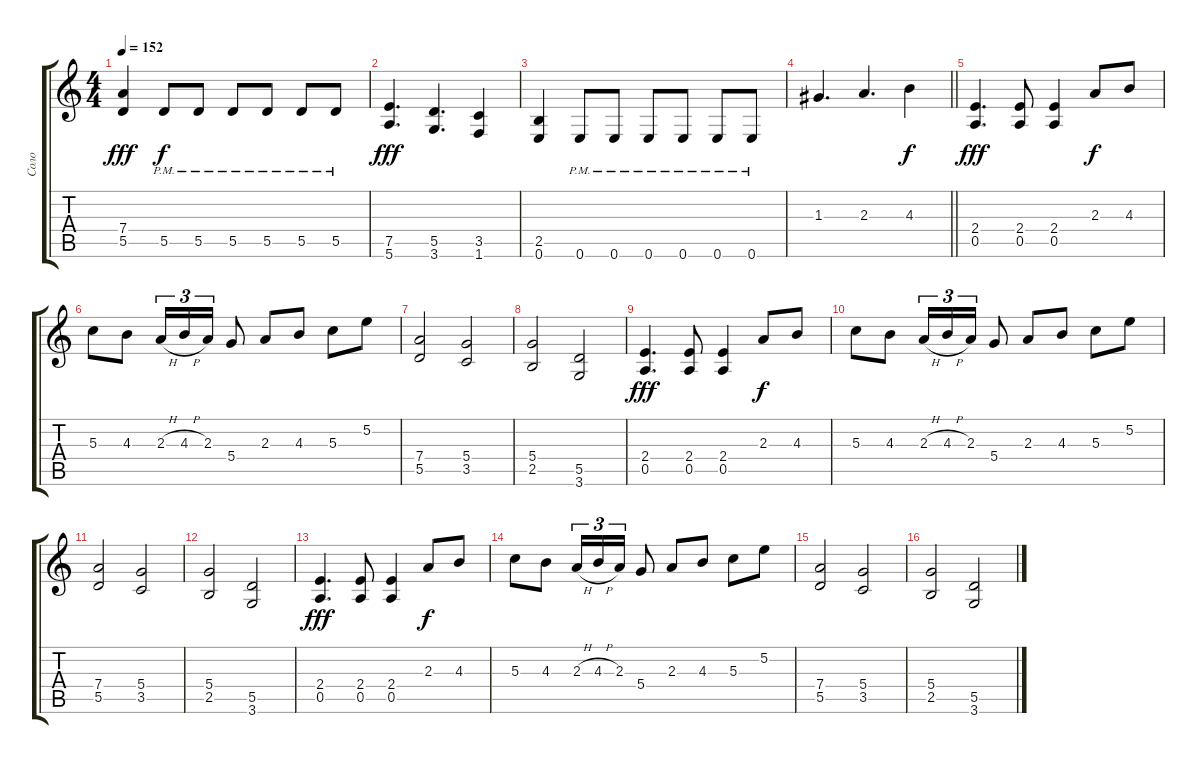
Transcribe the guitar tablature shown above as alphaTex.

\track ("Соло" "Соло") {instrument distortionguitar}
\staff {score tabs}
\tuning (E4 B3 G3 D3 A2 E2) {hide}
\ts (4 4)
\tempo 152
\clef g2
\ks c
(7.4 5.5).4{dy fff} 5.5{pm}.8{dy f} 5.5{pm}.8 5.5{pm}.8 5.5{pm}.8 5.5{pm}.8 5.5{pm}.8 |
(7.5 5.6).4{d dy fff} (5.5 3.6).4{d} (3.5 1.6).4 |
(2.5 0.6).4 0.6{pm}.8 0.6{pm}.8 0.6{pm}.8 0.6{pm}.8 0.6{pm}.8 0.6{pm}.8 |
\barLineRight lightlight
1.3.4{d} 2.3.4{d} 4.3.4{dy f} |
(2.4 0.5).4{d dy fff} (2.4 0.5).8 (2.4 0.5).4 2.3.8{dy f} 4.3.8 |
5.3.8 4.3.8 2.3{h}.16{tu (3 2)} 4.3{h}.16{tu (3 2)} 2.3.16{tu (3 2)} 5.4.8 2.3.8 4.3.8 5.3.8 5.2.8 |
(7.4 5.5).2 (5.4 3.5).2 |
(5.4 2.5).2 (5.5 3.6).2 |
(2.4 0.5).4{d dy fff} (2.4 0.5).8 (2.4 0.5).4 2.3.8{dy f} 4.3.8 |
5.3.8 4.3.8 2.3{h}.16{tu (3 2)} 4.3{h}.16{tu (3 2)} 2.3.16{tu (3 2)} 5.4.8 2.3.8 4.3.8 5.3.8 5.2.8 |
(7.4 5.5).2 (5.4 3.5).2 |
(5.4 2.5).2 (5.5 3.6).2 |
(2.4 0.5).4{d dy fff} (2.4 0.5).8 (2.4 0.5).4 2.3.8{dy f} 4.3.8 |
5.3.8 4.3.8 2.3{h}.16{tu (3 2)} 4.3{h}.16{tu (3 2)} 2.3.16{tu (3 2)} 5.4.8 2.3.8 4.3.8 5.3.8 5.2.8 |
(7.4 5.5).2 (5.4 3.5).2 |
(5.4 2.5).2 (5.5 3.6).2
